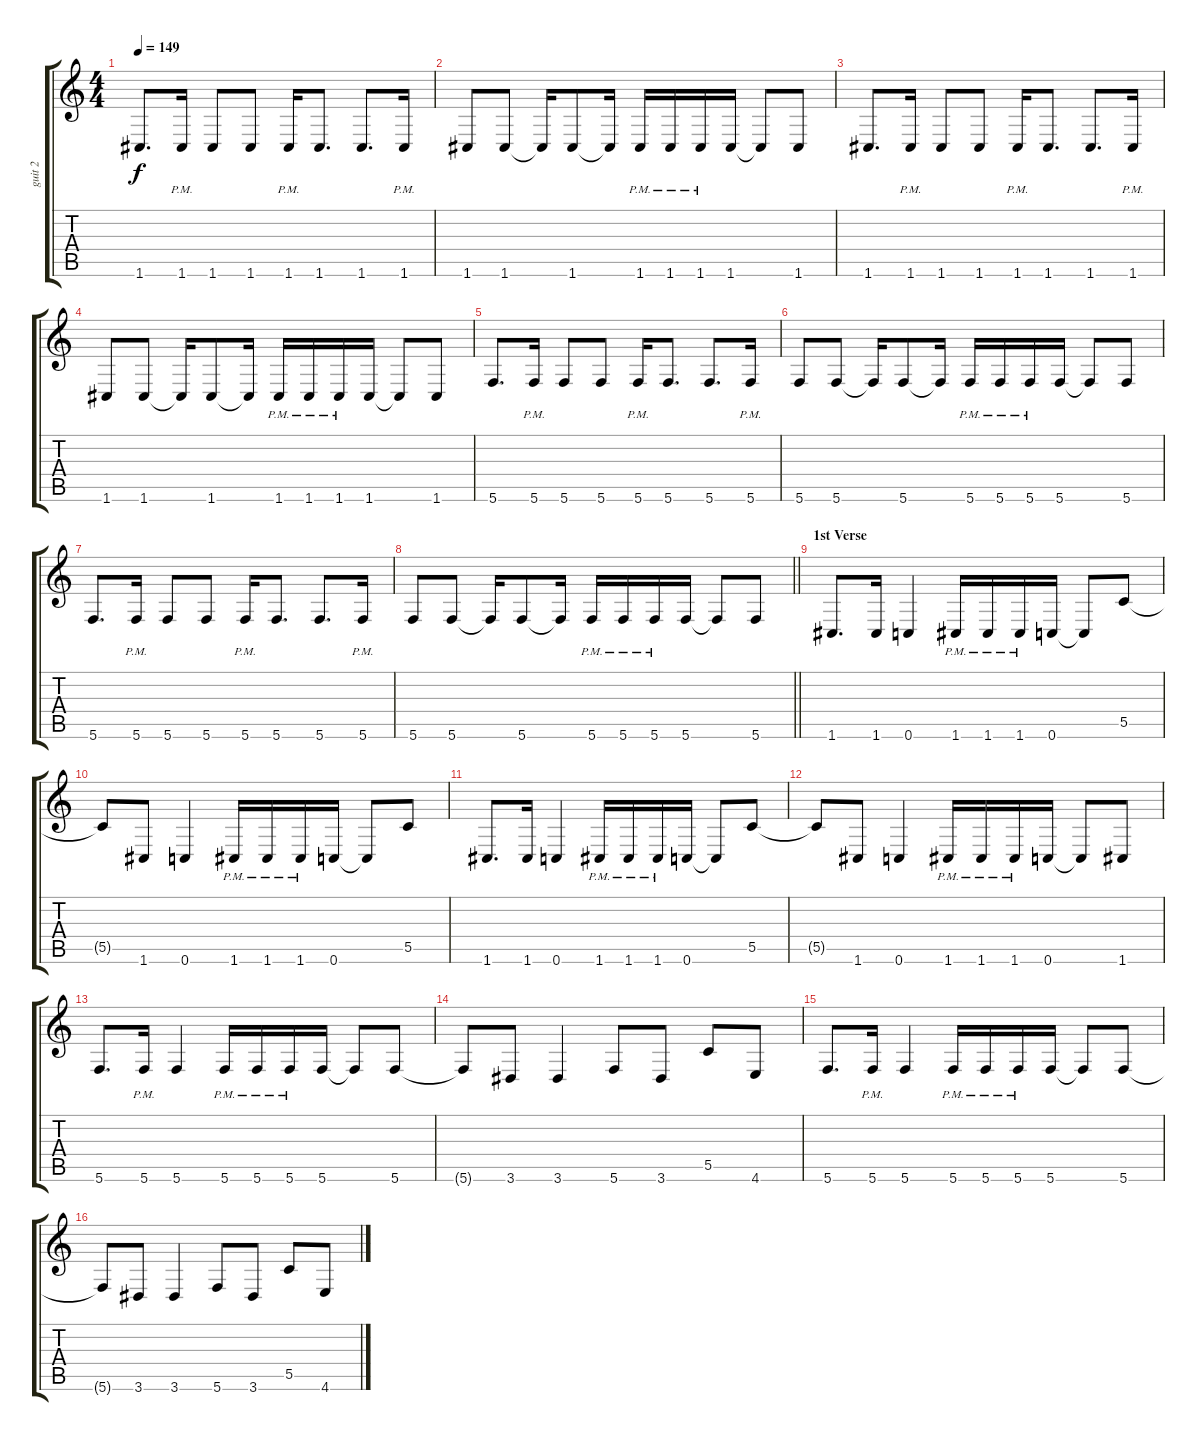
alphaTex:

\track ("guit 2" "guit 2") {instrument distortionguitar}
\staff {score tabs}
\tuning (D4 A3 F3 C3 G2 C2) {hide}
\ts (4 4)
\tempo 149
\clef g2
\ks c
1.6.8{d dy f} 1.6{pm}.16 1.6.8 1.6.8 1.6{pm}.16 1.6.8{d} 1.6.8{d} 1.6{pm}.16 |
1.6.8 1.6.8 1.6{t}.16 1.6.8 1.6{t}.16 1.6{pm}.16 1.6{pm}.16 1.6{pm}.16 1.6.16 1.6{t}.8 1.6.8 |
1.6.8{d} 1.6{pm}.16 1.6.8 1.6.8 1.6{pm}.16 1.6.8{d} 1.6.8{d} 1.6{pm}.16 |
1.6.8 1.6.8 1.6{t}.16 1.6.8 1.6{t}.16 1.6{pm}.16 1.6{pm}.16 1.6{pm}.16 1.6.16 1.6{t}.8 1.6.8 |
5.6.8{d} 5.6{pm}.16 5.6.8 5.6.8 5.6{pm}.16 5.6.8{d} 5.6.8{d} 5.6{pm}.16 |
5.6.8 5.6.8 5.6{t}.16 5.6.8 5.6{t}.16 5.6{pm}.16 5.6{pm}.16 5.6{pm}.16 5.6.16 5.6{t}.8 5.6.8 |
5.6.8{d} 5.6{pm}.16 5.6.8 5.6.8 5.6{pm}.16 5.6.8{d} 5.6.8{d} 5.6{pm}.16 |
\barLineRight lightlight
5.6.8 5.6.8 5.6{t}.16 5.6.8 5.6{t}.16 5.6{pm}.16 5.6{pm}.16 5.6{pm}.16 5.6.16 5.6{t}.8 5.6.8 |
\section ("" "1st Verse")
1.6.8{d} 1.6.16 0.6.4 1.6{pm}.16 1.6{pm}.16 1.6{pm}.16 0.6.16 0.6{t}.8 5.5.8 |
5.5{t}.8 1.6.8 0.6.4 1.6{pm}.16 1.6{pm}.16 1.6{pm}.16 0.6.16 0.6{t}.8 5.5.8 |
1.6.8{d} 1.6.16 0.6.4 1.6{pm}.16 1.6{pm}.16 1.6{pm}.16 0.6.16 0.6{t}.8 5.5.8 |
5.5{t}.8 1.6.8 0.6.4 1.6{pm}.16 1.6{pm}.16 1.6{pm}.16 0.6.16 0.6{t}.8 1.6.8 |
5.6.8{d} 5.6{pm}.16 5.6.4 5.6{pm}.16 5.6{pm}.16 5.6{pm}.16 5.6.16 5.6{t}.8 5.6.8 |
5.6{t}.8 3.6.8 3.6.4 5.6.8 3.6.8 5.5.8 4.6.8 |
5.6.8{d} 5.6{pm}.16 5.6.4 5.6{pm}.16 5.6{pm}.16 5.6{pm}.16 5.6.16 5.6{t}.8 5.6.8 |
5.6{t}.8 3.6.8 3.6.4 5.6.8 3.6.8 5.5.8 4.6.8
